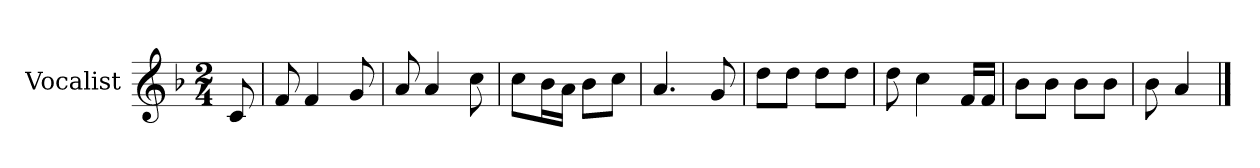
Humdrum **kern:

**kern
*part1
*staff1
*I"Vocalist
*k[b-]
*F:
*M2/4
=
8c
=1
8f
4f
8g
=2
8a
4a
8cc
=3
8ccL
16b-L
16aJJ
8b-L
8ccJ
=4
4.a
8g
=5
8ddL
8ddJ
8ddL
8ddJ
=6
8dd
4cc
16fLL
16fJJ
=7
8b-L
8b-J
8b-L
8b-J
=8
8b-
4a
==
*-
